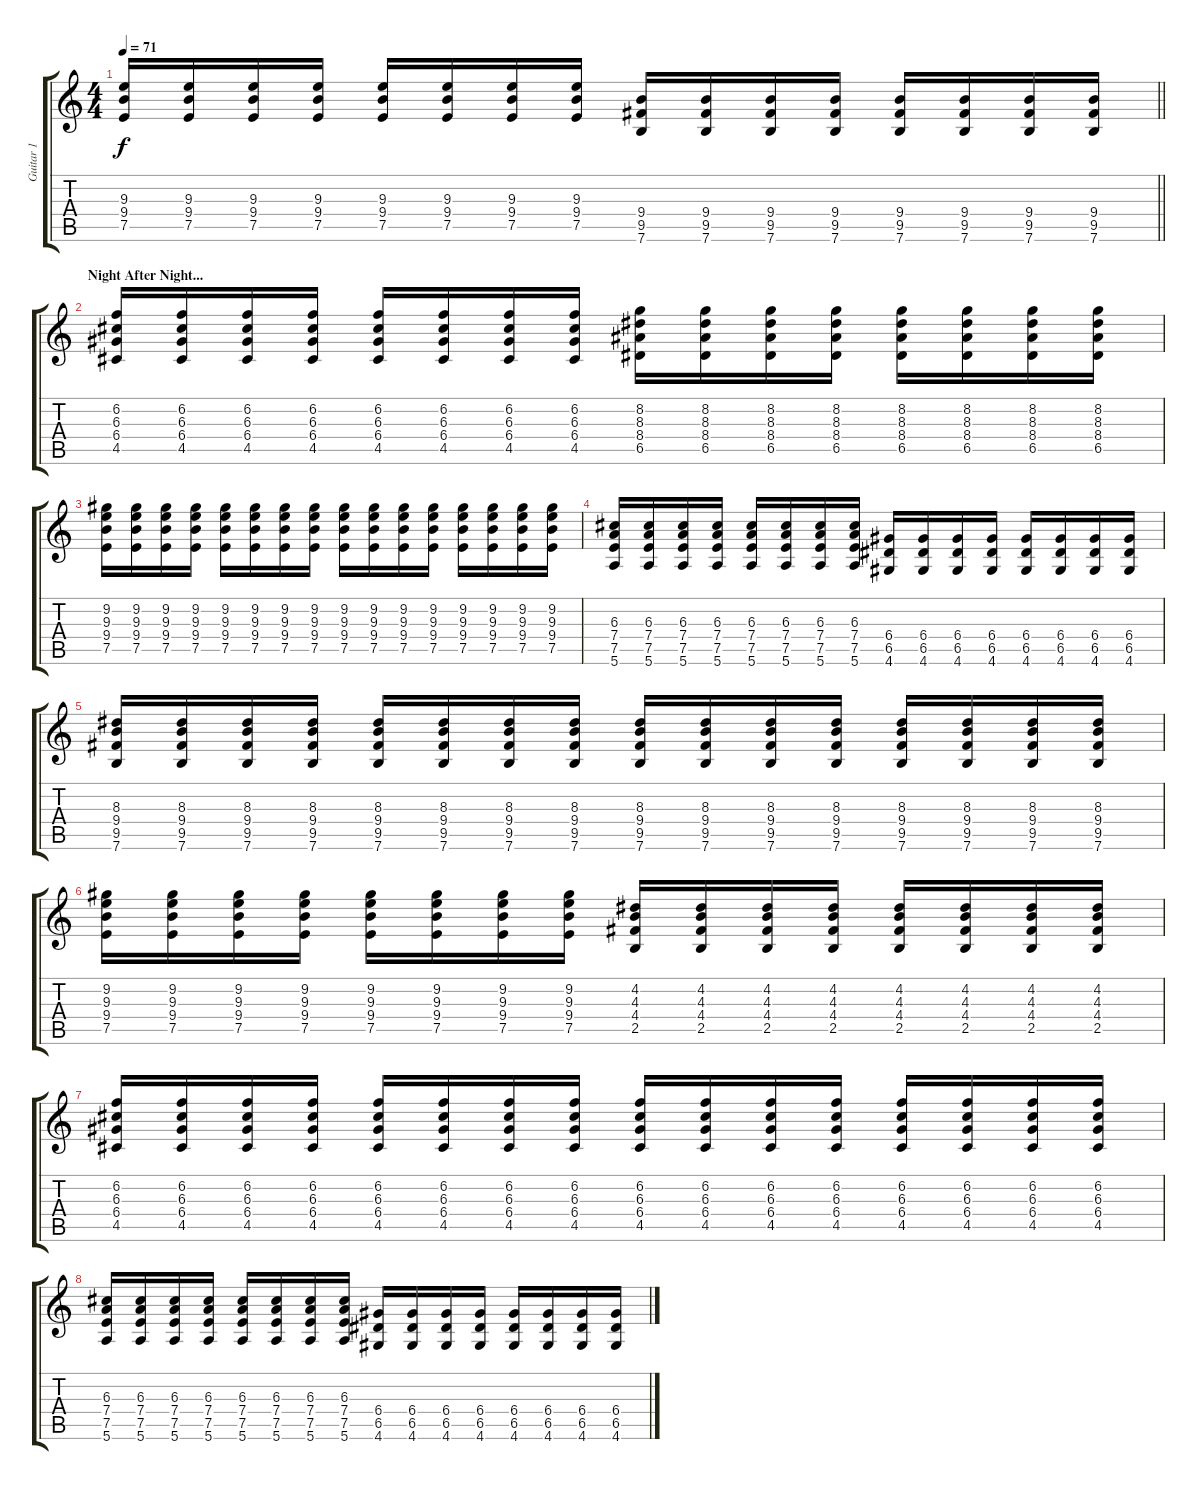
\track ("Guitar 1" "Guitar 1") {instrument electricguitarclean}
\staff {score tabs}
\tuning (E4 B3 G3 D3 A2 E2) {hide}
\ts (4 4)
\tempo 71
\clef g2
\barLineRight lightlight
\ks c
(9.3 9.4 7.5).16{dy f} (9.3 9.4 7.5).16 (9.3 9.4 7.5).16 (9.3 9.4 7.5).16 (9.3 9.4 7.5).16 (9.3 9.4 7.5).16 (9.3 9.4 7.5).16 (9.3 9.4 7.5).16 (9.4 9.5 7.6).16 (9.4 9.5 7.6).16 (9.4 9.5 7.6).16 (9.4 9.5 7.6).16 (9.4 9.5 7.6).16 (9.4 9.5 7.6).16 (9.4 9.5 7.6).16 (9.4 9.5 7.6).16 |
\section ("" "Night After Night...")
(6.2 6.3 6.4 4.5).16 (6.2 6.3 6.4 4.5).16 (6.2 6.3 6.4 4.5).16 (6.2 6.3 6.4 4.5).16 (6.2 6.3 6.4 4.5).16 (6.2 6.3 6.4 4.5).16 (6.2 6.3 6.4 4.5).16 (6.2 6.3 6.4 4.5).16 (8.2 8.3 8.4 6.5).16 (8.2 8.3 8.4 6.5).16 (8.2 8.3 8.4 6.5).16 (8.2 8.3 8.4 6.5).16 (8.2 8.3 8.4 6.5).16 (8.2 8.3 8.4 6.5).16 (8.2 8.3 8.4 6.5).16 (8.2 8.3 8.4 6.5).16 |
(9.2 9.3 9.4 7.5).16 (9.2 9.3 9.4 7.5).16 (9.2 9.3 9.4 7.5).16 (9.2 9.3 9.4 7.5).16 (9.2 9.3 9.4 7.5).16 (9.2 9.3 9.4 7.5).16 (9.2 9.3 9.4 7.5).16 (9.2 9.3 9.4 7.5).16 (9.2 9.3 9.4 7.5).16 (9.2 9.3 9.4 7.5).16 (9.2 9.3 9.4 7.5).16 (9.2 9.3 9.4 7.5).16 (9.2 9.3 9.4 7.5).16 (9.2 9.3 9.4 7.5).16 (9.2 9.3 9.4 7.5).16 (9.2 9.3 9.4 7.5).16 |
(6.3 7.4 7.5 5.6).16 (6.3 7.4 7.5 5.6).16 (6.3 7.4 7.5 5.6).16 (6.3 7.4 7.5 5.6).16 (6.3 7.4 7.5 5.6).16 (6.3 7.4 7.5 5.6).16 (6.3 7.4 7.5 5.6).16 (6.3 7.4 7.5 5.6).16 (6.4 6.5 4.6).16 (6.4 6.5 4.6).16 (6.4 6.5 4.6).16 (6.4 6.5 4.6).16 (6.4 6.5 4.6).16 (6.4 6.5 4.6).16 (6.4 6.5 4.6).16 (6.4 6.5 4.6).16 |
(8.3 9.4 9.5 7.6).16 (8.3 9.4 9.5 7.6).16 (8.3 9.4 9.5 7.6).16 (8.3 9.4 9.5 7.6).16 (8.3 9.4 9.5 7.6).16 (8.3 9.4 9.5 7.6).16 (8.3 9.4 9.5 7.6).16 (8.3 9.4 9.5 7.6).16 (8.3 9.4 9.5 7.6).16 (8.3 9.4 9.5 7.6).16 (8.3 9.4 9.5 7.6).16 (8.3 9.4 9.5 7.6).16 (8.3 9.4 9.5 7.6).16 (8.3 9.4 9.5 7.6).16 (8.3 9.4 9.5 7.6).16 (8.3 9.4 9.5 7.6).16 |
(9.2 9.3 9.4 7.5).16 (9.2 9.3 9.4 7.5).16 (9.2 9.3 9.4 7.5).16 (9.2 9.3 9.4 7.5).16 (9.2 9.3 9.4 7.5).16 (9.2 9.3 9.4 7.5).16 (9.2 9.3 9.4 7.5).16 (9.2 9.3 9.4 7.5).16 (4.2 4.3 4.4 2.5).16 (4.2 4.3 4.4 2.5).16 (4.2 4.3 4.4 2.5).16 (4.2 4.3 4.4 2.5).16 (4.2 4.3 4.4 2.5).16 (4.2 4.3 4.4 2.5).16 (4.2 4.3 4.4 2.5).16 (4.2 4.3 4.4 2.5).16 |
(6.2 6.3 6.4 4.5).16 (6.2 6.3 6.4 4.5).16 (6.2 6.3 6.4 4.5).16 (6.2 6.3 6.4 4.5).16 (6.2 6.3 6.4 4.5).16 (6.2 6.3 6.4 4.5).16 (6.2 6.3 6.4 4.5).16 (6.2 6.3 6.4 4.5).16 (6.2 6.3 6.4 4.5).16 (6.2 6.3 6.4 4.5).16 (6.2 6.3 6.4 4.5).16 (6.2 6.3 6.4 4.5).16 (6.2 6.3 6.4 4.5).16 (6.2 6.3 6.4 4.5).16 (6.2 6.3 6.4 4.5).16 (6.2 6.3 6.4 4.5).16 |
(6.3 7.4 7.5 5.6).16 (6.3 7.4 7.5 5.6).16 (6.3 7.4 7.5 5.6).16 (6.3 7.4 7.5 5.6).16 (6.3 7.4 7.5 5.6).16 (6.3 7.4 7.5 5.6).16 (6.3 7.4 7.5 5.6).16 (6.3 7.4 7.5 5.6).16 (6.4 6.5 4.6).16 (6.4 6.5 4.6).16 (6.4 6.5 4.6).16 (6.4 6.5 4.6).16 (6.4 6.5 4.6).16 (6.4 6.5 4.6).16 (6.4 6.5 4.6).16 (6.4 6.5 4.6).16
